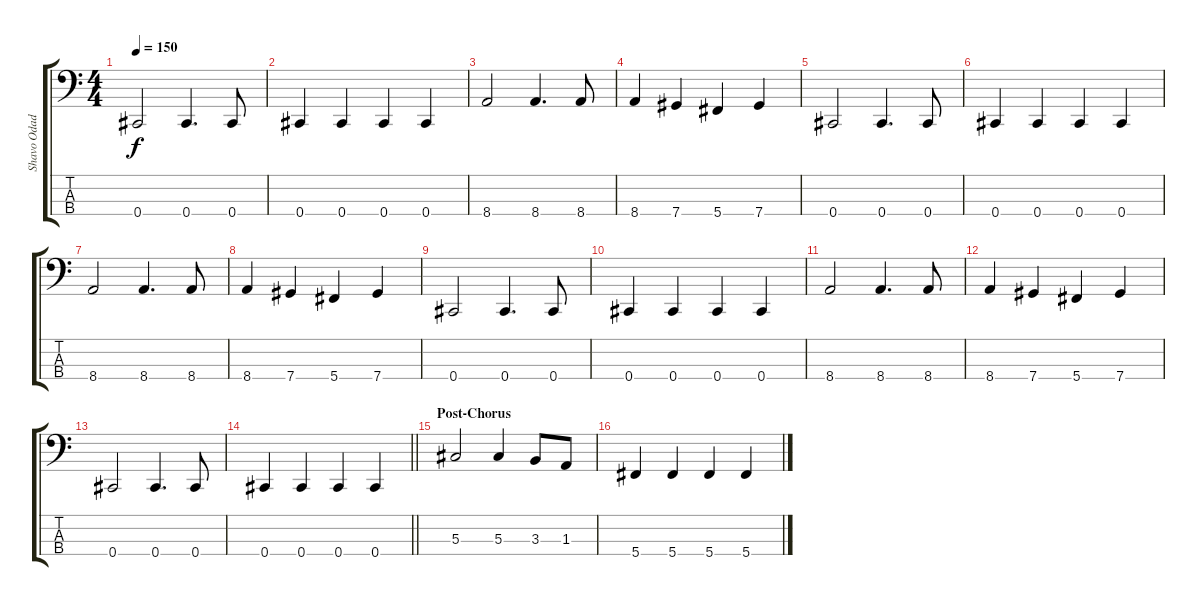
\track ("Shavo Odadjian(Bass)" "Shavo Odad") {instrument electricbassfinger}
\staff {score tabs}
\tuning (Gb2 Db2 Ab1 Db1) {hide}
\ts (4 4)
\tempo 150
\clef f4
\ks c
0.4.2{dy f} 0.4.4{d} 0.4.8 |
0.4.4 0.4.4 0.4.4 0.4.4 |
8.4.2 8.4.4{d} 8.4.8 |
8.4.4 7.4.4 5.4.4 7.4.4 |
0.4.2 0.4.4{d} 0.4.8 |
0.4.4 0.4.4 0.4.4 0.4.4 |
8.4.2 8.4.4{d} 8.4.8 |
8.4.4 7.4.4 5.4.4 7.4.4 |
0.4.2 0.4.4{d} 0.4.8 |
0.4.4 0.4.4 0.4.4 0.4.4 |
8.4.2 8.4.4{d} 8.4.8 |
8.4.4 7.4.4 5.4.4 7.4.4 |
0.4.2 0.4.4{d} 0.4.8 |
\barLineRight lightlight
0.4.4 0.4.4 0.4.4 0.4.4 |
\section ("" "Post-Chorus")
5.3.2 5.3.4 3.3.8 1.3.8 |
5.4.4 5.4.4 5.4.4 5.4.4
